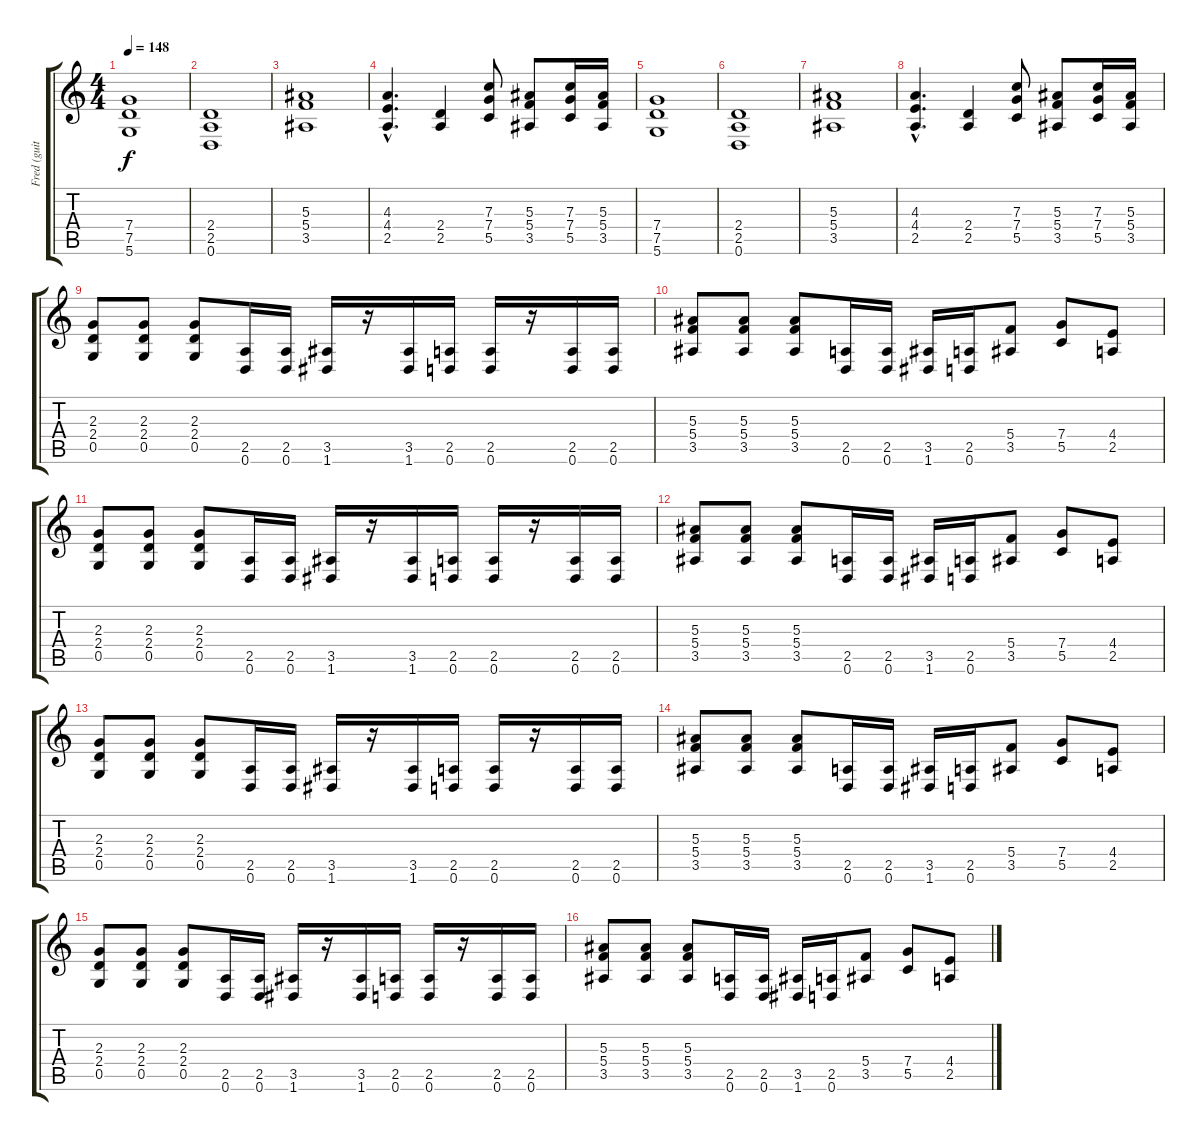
\track ("Fred (guitar I)" "Fred (guit") {instrument distortionguitar}
\staff {score tabs}
\tuning (D4 A3 F3 C3 G2 D2) {hide}
\ts (4 4)
\tempo 148
\clef g2
\ks c
(7.4 7.5 5.6).1{dy f} |
(2.4 2.5 0.6).1 |
(5.3 5.4 3.5).1 |
(4.3{hac} 4.4{hac} 2.5{hac}).4{d} (2.4 2.5).4 (7.3 7.4 5.5).8 (5.3 5.4 3.5).8 (7.3 7.4 5.5).16 (5.3 5.4 3.5).16 |
(7.4 7.5 5.6).1 |
(2.4 2.5 0.6).1 |
(5.3 5.4 3.5).1 |
(4.3{hac} 4.4{hac} 2.5{hac}).4{d} (2.4 2.5).4 (7.3 7.4 5.5).8 (5.3 5.4 3.5).8 (7.3 7.4 5.5).16 (5.3 5.4 3.5).16 |
(2.3 2.4 0.5).8{volume 15 balance 8 instrument distortionguitar} (2.3 2.4 0.5).8 (2.3 2.4 0.5).8 (2.5 0.6).16 (2.5 0.6).16 (3.5 1.6).16 r.16 (3.5 1.6).16 (2.5 0.6).16 (2.5 0.6).16 r.16 (2.5 0.6).16 (2.5 0.6).16 |
(5.3 5.4 3.5).8 (5.3 5.4 3.5).8 (5.3 5.4 3.5).8 (2.5 0.6).16 (2.5 0.6).16 (3.5 1.6).16 (2.5 0.6).16 (5.4 3.5).8 (7.4 5.5).8 (4.4 2.5).8 |
(2.3 2.4 0.5).8 (2.3 2.4 0.5).8 (2.3 2.4 0.5).8 (2.5 0.6).16 (2.5 0.6).16 (3.5 1.6).16 r.16 (3.5 1.6).16 (2.5 0.6).16 (2.5 0.6).16 r.16 (2.5 0.6).16 (2.5 0.6).16 |
(5.3 5.4 3.5).8 (5.3 5.4 3.5).8 (5.3 5.4 3.5).8 (2.5 0.6).16 (2.5 0.6).16 (3.5 1.6).16 (2.5 0.6).16 (5.4 3.5).8 (7.4 5.5).8 (4.4 2.5).8 |
(2.3 2.4 0.5).8 (2.3 2.4 0.5).8 (2.3 2.4 0.5).8 (2.5 0.6).16 (2.5 0.6).16 (3.5 1.6).16 r.16 (3.5 1.6).16 (2.5 0.6).16 (2.5 0.6).16 r.16 (2.5 0.6).16 (2.5 0.6).16 |
(5.3 5.4 3.5).8 (5.3 5.4 3.5).8 (5.3 5.4 3.5).8 (2.5 0.6).16 (2.5 0.6).16 (3.5 1.6).16 (2.5 0.6).16 (5.4 3.5).8 (7.4 5.5).8 (4.4 2.5).8 |
(2.3 2.4 0.5).8 (2.3 2.4 0.5).8 (2.3 2.4 0.5).8 (2.5 0.6).16 (2.5 0.6).16 (3.5 1.6).16 r.16 (3.5 1.6).16 (2.5 0.6).16 (2.5 0.6).16 r.16 (2.5 0.6).16 (2.5 0.6).16 |
(5.3 5.4 3.5).8 (5.3 5.4 3.5).8 (5.3 5.4 3.5).8 (2.5 0.6).16 (2.5 0.6).16 (3.5 1.6).16 (2.5 0.6).16 (5.4 3.5).8 (7.4 5.5).8 (4.4 2.5).8
